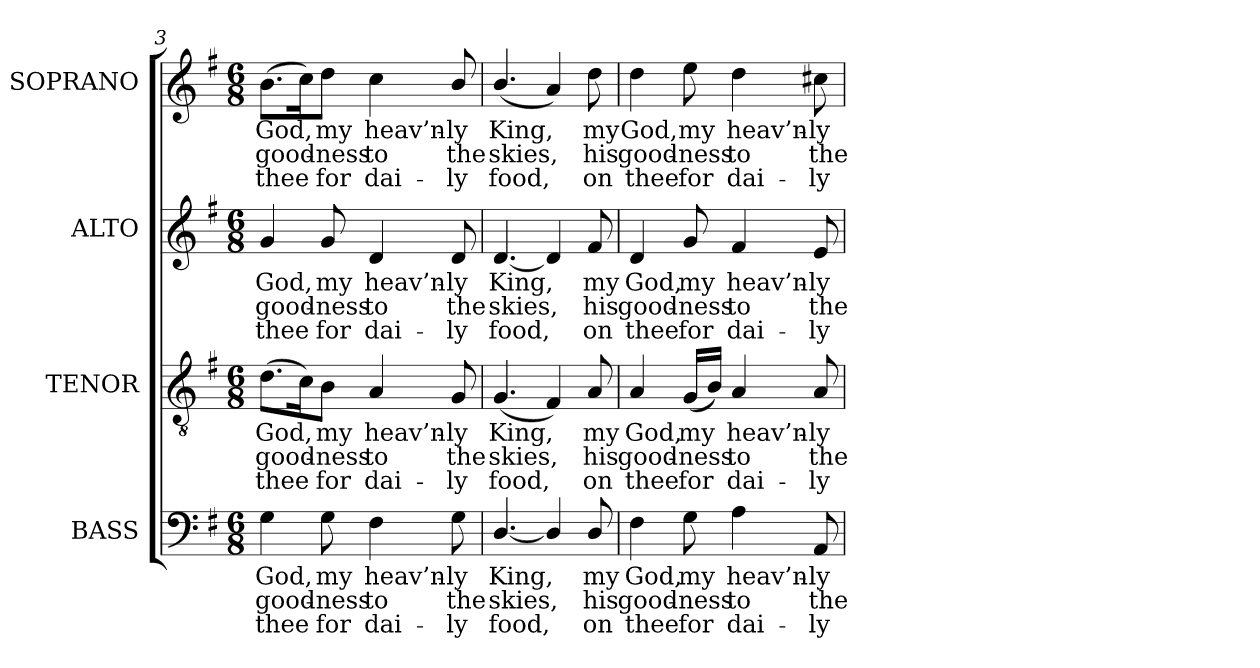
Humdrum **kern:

**kern	**text	**text	**text	**kern	**text	**text	**text	**kern	**text	**text	**text	**kern	**text	**text	**text
*part4	*part4	*part4	*part4	*part3	*part3	*part3	*part3	*part2	*part2	*part2	*part2	*part1	*part1	*part1	*part1
*staff4	*staff4	*staff4	*staff4	*staff3	*staff3	*staff3	*staff3	*staff2	*staff2	*staff2	*staff2	*staff1	*staff1	*staff1	*staff1
*I"BASS	*	*	*	*I"TENOR	*	*	*	*I"ALTO	*	*	*	*I"SOPRANO	*	*	*
*I'B.	*	*	*	*I'T.	*	*	*	*I'A.	*	*	*	*I'S.	*	*	*
*clefF4	*	*	*	*clefGv2	*	*	*	*clefG2	*	*	*	*clefG2	*	*	*
*	*	*	*	*ITrd7c12	*	*	*	*	*	*	*	*	*	*	*
*k[f#]	*	*	*	*k[f#]	*	*	*	*k[f#]	*	*	*	*k[f#]	*	*	*
*G:	*	*	*	*G:	*	*	*	*G:	*	*	*	*G:	*	*	*
*M6/8	*	*	*	*M6/8	*	*	*	*M6/8	*	*	*	*M6/8	*	*	*
=3	=3	=3	=3	=3	=3	=3	=3	=3	=3	=3	=3	=3	=3	=3	=3
!	!LO:LY:b:color=#000000	!LO:LY:b:color=#000000	!LO:LY:b:color=#000000	!	!	!	!	!	!	!	!	!	!	!	!
!	!	!	!	!	!LO:LY:b:color=#000000	!LO:LY:b:color=#000000	!LO:LY:b:color=#000000	!	!	!	!	!	!	!	!
!	!	!	!	!	!	!	!	!	!LO:LY:b:color=#000000	!LO:LY:b:color=#000000	!LO:LY:b:color=#000000	!	!	!	!
!	!	!	!	!	!	!	!	!	!	!	!	!	!LO:LY:b:color=#000000	!LO:LY:b:color=#000000	!LO:LY:b:color=#000000
4Gi\	God,	good-	thee	(8.Di\L	God,	good-	thee	4gi/	God,	good-	thee	(8.bi\L	God,	good-	thee
.	.	.	.	16Ci\K)	.	.	.	.	.	.	.	16cci\K)	.	.	.
!	!LO:LY:b:color=#000000	!LO:LY:b:color=#000000	!LO:LY:b:color=#000000	!	!	!	!	!	!	!	!	!	!	!	!
!	!	!	!	!	!LO:LY:b:color=#000000	!LO:LY:b:color=#000000	!LO:LY:b:color=#000000	!	!	!	!	!	!	!	!
!	!	!	!	!	!	!	!	!	!LO:LY:b:color=#000000	!LO:LY:b:color=#000000	!LO:LY:b:color=#000000	!	!	!	!
!	!	!	!	!	!	!	!	!	!	!	!	!	!LO:LY:b:color=#000000	!LO:LY:b:color=#000000	!LO:LY:b:color=#000000
8Gi\	my	-ness	for	8BBi\J	my	-ness	for	8gi/	my	-ness	for	8ddi\J	my	-ness	for
!	!LO:LY:b:color=#000000	!LO:LY:b:color=#000000	!LO:LY:b:color=#000000	!	!	!	!	!	!	!	!	!	!	!	!
!	!	!	!	!	!LO:LY:b:color=#000000	!LO:LY:b:color=#000000	!LO:LY:b:color=#000000	!	!	!	!	!	!	!	!
!	!	!	!	!	!	!	!	!	!LO:LY:b:color=#000000	!LO:LY:b:color=#000000	!LO:LY:b:color=#000000	!	!	!	!
!	!	!	!	!	!	!	!	!	!	!	!	!	!LO:LY:b:color=#000000	!LO:LY:b:color=#000000	!LO:LY:b:color=#000000
4F#i\	heav’n-	to	dai-	4AAi/	heav’n-	to	dai-	4di/	heav’n-	to	dai-	4cci\	heav’n-	to	dai-
!	!LO:LY:b:color=#000000	!LO:LY:b:color=#000000	!LO:LY:b:color=#000000	!	!	!	!	!	!	!	!	!	!	!	!
!	!	!	!	!	!LO:LY:b:color=#000000	!LO:LY:b:color=#000000	!LO:LY:b:color=#000000	!	!	!	!	!	!	!	!
!	!	!	!	!	!	!	!	!	!LO:LY:b:color=#000000	!LO:LY:b:color=#000000	!LO:LY:b:color=#000000	!	!	!	!
!	!	!	!	!	!	!	!	!	!	!	!	!	!LO:LY:b:color=#000000	!LO:LY:b:color=#000000	!LO:LY:b:color=#000000
8Gi\	-ly	the	-ly	8GGi/	-ly	the	-ly	8di/	-ly	the	-ly	8bi/	-ly	the	-ly
=4	=4	=4	=4	=4	=4	=4	=4	=4	=4	=4	=4	=4	=4	=4	=4
!	!LO:LY:b:color=#000000	!LO:LY:b:color=#000000	!LO:LY:b:color=#000000	!	!	!	!	!	!	!	!	!	!	!	!
!	!	!	!	!	!LO:LY:b:color=#000000	!LO:LY:b:color=#000000	!LO:LY:b:color=#000000	!	!	!	!	!	!	!	!
!	!	!	!	!	!	!	!	!	!LO:LY:b:color=#000000	!LO:LY:b:color=#000000	!LO:LY:b:color=#000000	!	!	!	!
!	!	!	!	!	!	!	!	!	!	!	!	!	!LO:LY:b:color=#000000	!LO:LY:b:color=#000000	!LO:LY:b:color=#000000
[4.Di/	King,	skies,	food,	(4.GGi/	King,	skies,	food,	[4.di/	King,	skies,	food,	(4.bi/	King,	skies,	food,
4Di/]	.	.	.	4FF#i/)	.	.	.	4di/]	.	.	.	4ai/)	.	.	.
!	!LO:LY:b:color=#000000	!LO:LY:b:color=#000000	!LO:LY:b:color=#000000	!	!	!	!	!	!	!	!	!	!	!	!
!	!	!	!	!	!LO:LY:b:color=#000000	!LO:LY:b:color=#000000	!LO:LY:b:color=#000000	!	!	!	!	!	!	!	!
!	!	!	!	!	!	!	!	!	!LO:LY:b:color=#000000	!LO:LY:b:color=#000000	!LO:LY:b:color=#000000	!	!	!	!
!	!	!	!	!	!	!	!	!	!	!	!	!	!LO:LY:b:color=#000000	!LO:LY:b:color=#000000	!LO:LY:b:color=#000000
8Di/	my	his	on	8AAi/	my	his	on	8f#i/	my	his	on	8ddi\	my	his	on
=5	=5	=5	=5	=5	=5	=5	=5	=5	=5	=5	=5	=5	=5	=5	=5
!	!LO:LY:b:color=#000000	!LO:LY:b:color=#000000	!LO:LY:b:color=#000000	!	!	!	!	!	!	!	!	!	!	!	!
!	!	!	!	!	!LO:LY:b:color=#000000	!LO:LY:b:color=#000000	!LO:LY:b:color=#000000	!	!	!	!	!	!	!	!
!	!	!	!	!	!	!	!	!	!LO:LY:b:color=#000000	!LO:LY:b:color=#000000	!LO:LY:b:color=#000000	!	!	!	!
!	!	!	!	!	!	!	!	!	!	!	!	!	!LO:LY:b:color=#000000	!LO:LY:b:color=#000000	!LO:LY:b:color=#000000
4F#i\	God,	good-	thee	4AAi/	God,	good-	thee	4di/	God,	good-	thee	4ddi\	God,	good-	thee
!	!LO:LY:b:color=#000000	!LO:LY:b:color=#000000	!LO:LY:b:color=#000000	!	!	!	!	!	!	!	!	!	!	!	!
!	!	!	!	!	!LO:LY:b:color=#000000	!LO:LY:b:color=#000000	!LO:LY:b:color=#000000	!	!	!	!	!	!	!	!
!	!	!	!	!	!	!	!	!	!LO:LY:b:color=#000000	!LO:LY:b:color=#000000	!LO:LY:b:color=#000000	!	!	!	!
!	!	!	!	!	!	!	!	!	!	!	!	!	!LO:LY:b:color=#000000	!LO:LY:b:color=#000000	!LO:LY:b:color=#000000
8Gi\	my	-ness	for	(16GGi/LL	my	-ness	for	8gi/	my	-ness	for	8eei\	my	-ness	for
.	.	.	.	16BBi/JJ)	.	.	.	.	.	.	.	.	.	.	.
!	!LO:LY:b:color=#000000	!LO:LY:b:color=#000000	!LO:LY:b:color=#000000	!	!	!	!	!	!	!	!	!	!	!	!
!	!	!	!	!	!LO:LY:b:color=#000000	!LO:LY:b:color=#000000	!LO:LY:b:color=#000000	!	!	!	!	!	!	!	!
!	!	!	!	!	!	!	!	!	!LO:LY:b:color=#000000	!LO:LY:b:color=#000000	!LO:LY:b:color=#000000	!	!	!	!
!	!	!	!	!	!	!	!	!	!	!	!	!	!LO:LY:b:color=#000000	!LO:LY:b:color=#000000	!LO:LY:b:color=#000000
4Ai\	heav’n-	to	dai-	4AAi/	heav’n-	to	dai-	4f#i/	heav’n-	to	dai-	4ddi\	heav’n-	to	dai-
!	!LO:LY:b:color=#000000	!LO:LY:b:color=#000000	!LO:LY:b:color=#000000	!	!	!	!	!	!	!	!	!	!	!	!
!	!	!	!	!	!LO:LY:b:color=#000000	!LO:LY:b:color=#000000	!LO:LY:b:color=#000000	!	!	!	!	!	!	!	!
!	!	!	!	!	!	!	!	!	!LO:LY:b:color=#000000	!LO:LY:b:color=#000000	!LO:LY:b:color=#000000	!	!	!	!
!	!	!	!	!	!	!	!	!	!	!	!	!	!LO:LY:b:color=#000000	!LO:LY:b:color=#000000	!LO:LY:b:color=#000000
8AAi/	-ly	the	-ly	8AAi/	-ly	the	-ly	8ei/	-ly	the	-ly	8cc#Xi\	-ly	the	-ly
=	=	=	=	=	=	=	=	=	=	=	=	=	=	=	=
*-	*-	*-	*-	*-	*-	*-	*-	*-	*-	*-	*-	*-	*-	*-	*-
